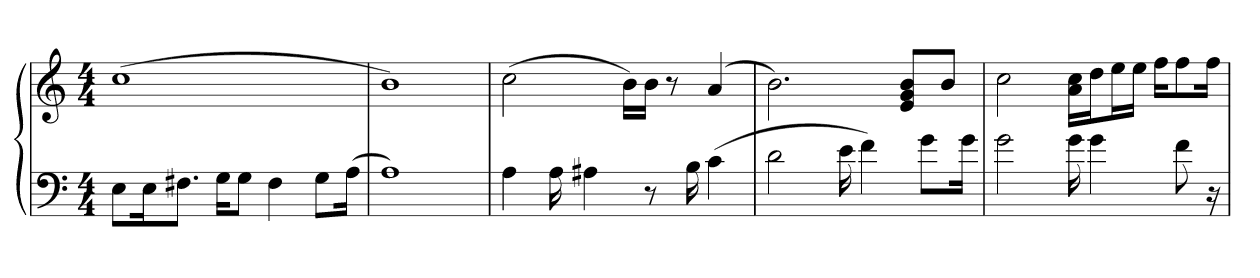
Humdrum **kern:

**kern	**kern
*part1	*part1
*staff2	*staff1
*clefF4	*clefG2
*k[]	*k[]
*M4/4	*M4/4
=1	=1
8E\L	(1cc
16E\K	.
8.F#X\J	.
16G\KL	.
8G\J	.
4F#	.
8G\L	.
(16A\Jk	.
=2	=2
1A)	1b)
=3	=3
4A	(2cc
16A	.
4A#X	.
.	16b\LL)
8r	16b\JJ
.	8r
16B	.
(4c	(4a
=4	=4
2d	2.b)
16e	.
4f)	.
.	8e/ 8g/ 8b/L
8g\L	.
.	8b/J
16g\Jk	.
=5	=5
2g	2cc
16g	16a\ 16cc\LL
4g	16dd\J
.	16ee\L
.	16ee\JJ
.	16ff\KL
8f	8ff\
16r	16ff\Jk
=	=
*-	*-
